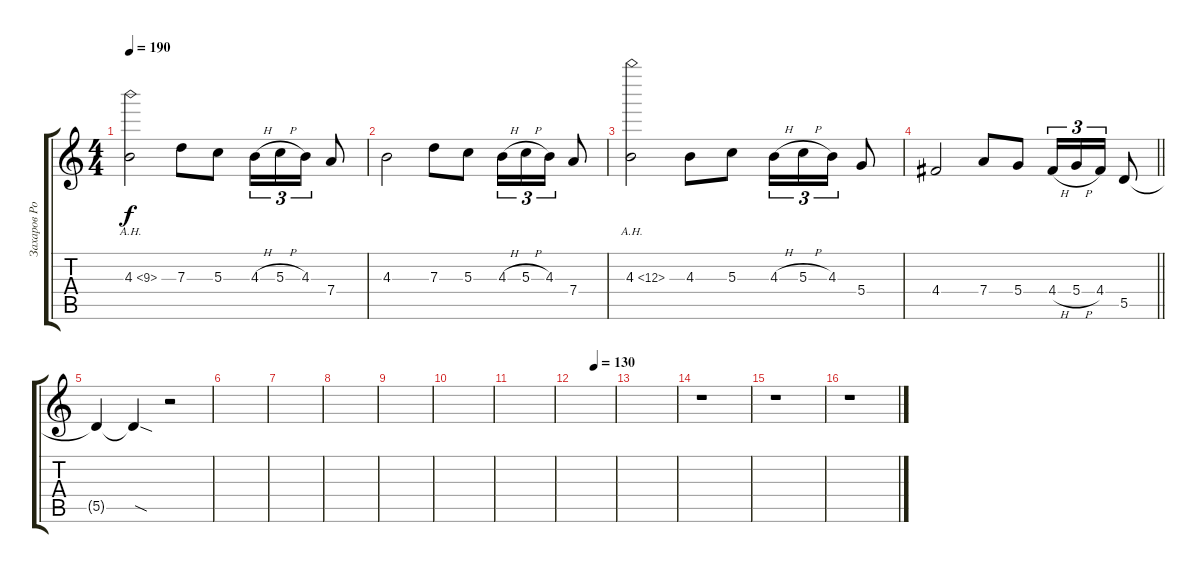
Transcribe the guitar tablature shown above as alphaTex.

\track ("Захаров Роман" "Захаров Ро") {instrument distortionguitar}
\staff {score tabs}
\tuning (E4 B3 G3 D3 A2 E2) {hide}
\ts (4 4)
\tempo 190
\clef g2
\ks c
4.3{ah 5}.2{dy f} 7.3.8 5.3.8 4.3{h}.16{tu (3 2)} 5.3{h}.16{tu (3 2)} 4.3.16{tu (3 2)} 7.4.8 |
4.3.2 7.3.8 5.3.8 4.3{h}.16{tu (3 2)} 5.3{h}.16{tu (3 2)} 4.3.16{tu (3 2)} 7.4.8 |
4.3{ah 8}.2 4.3.8 5.3.8 4.3{h}.16{tu (3 2)} 5.3{h}.16{tu (3 2)} 4.3.16{tu (3 2)} 5.4.8 |
\barLineRight lightlight
4.4.2 7.4.8 5.4.8 4.4{h}.16{tu (3 2)} 5.4{h}.16{tu (3 2)} 4.4.16{tu (3 2)} 5.5.8 |
5.5{t}.4 5.5{sod t}.4 r.2 |
|
|
|
|
|
|
\tempo (130 0.5)
|
|
r.1 |
r.1 |
r.1
